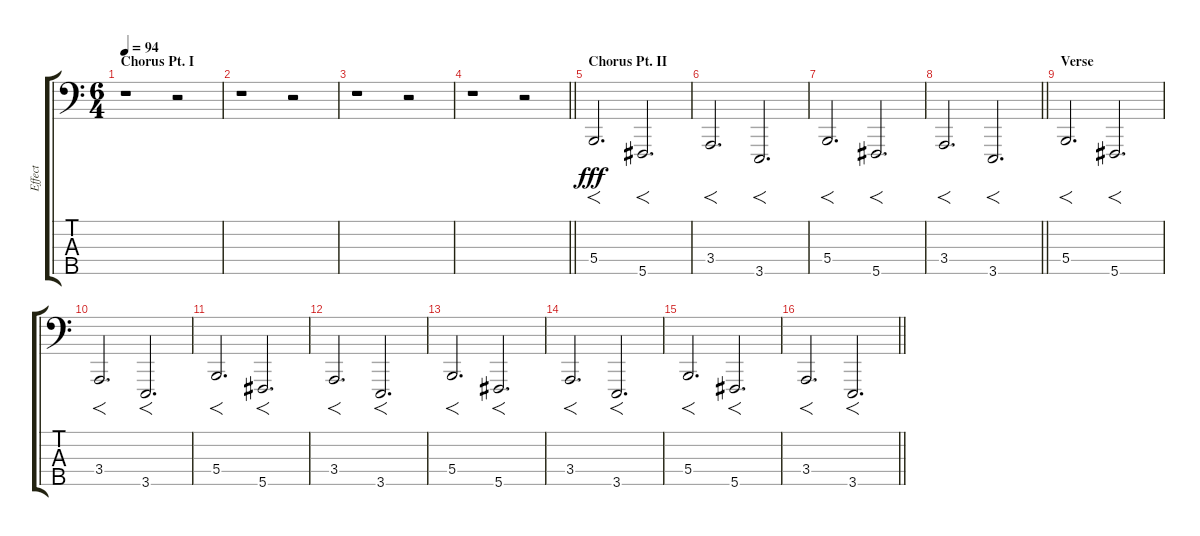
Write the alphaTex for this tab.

\track ("Effect" "Effect") {instrument lead5charang}
\staff {score tabs}
\tuning (A2 E2 B1 Gb1 Db1) {hide}
\ts (6 4)
\section ("" "Chorus Pt. I")
\tempo 94
\clef f4
\ks c
r.1{dy fff} r.2 |
r.1 r.2 |
r.1 r.2 |
\barLineRight lightlight
r.1 r.2 |
\section ("" "Chorus Pt. II")
5.4.2{f d} 5.5.2{f d} |
3.4.2{f d} 3.5.2{f d} |
5.4.2{f d} 5.5.2{f d} |
\barLineRight lightlight
3.4.2{f d} 3.5.2{f d} |
\section ("" "Verse")
5.4.2{f d} 5.5.2{f d} |
3.4.2{f d} 3.5.2{f d} |
5.4.2{f d} 5.5.2{f d} |
3.4.2{f d} 3.5.2{f d} |
5.4.2{f d} 5.5.2{f d} |
3.4.2{f d} 3.5.2{f d} |
5.4.2{f d} 5.5.2{f d} |
\barLineRight lightlight
3.4.2{f d} 3.5.2{f d}
